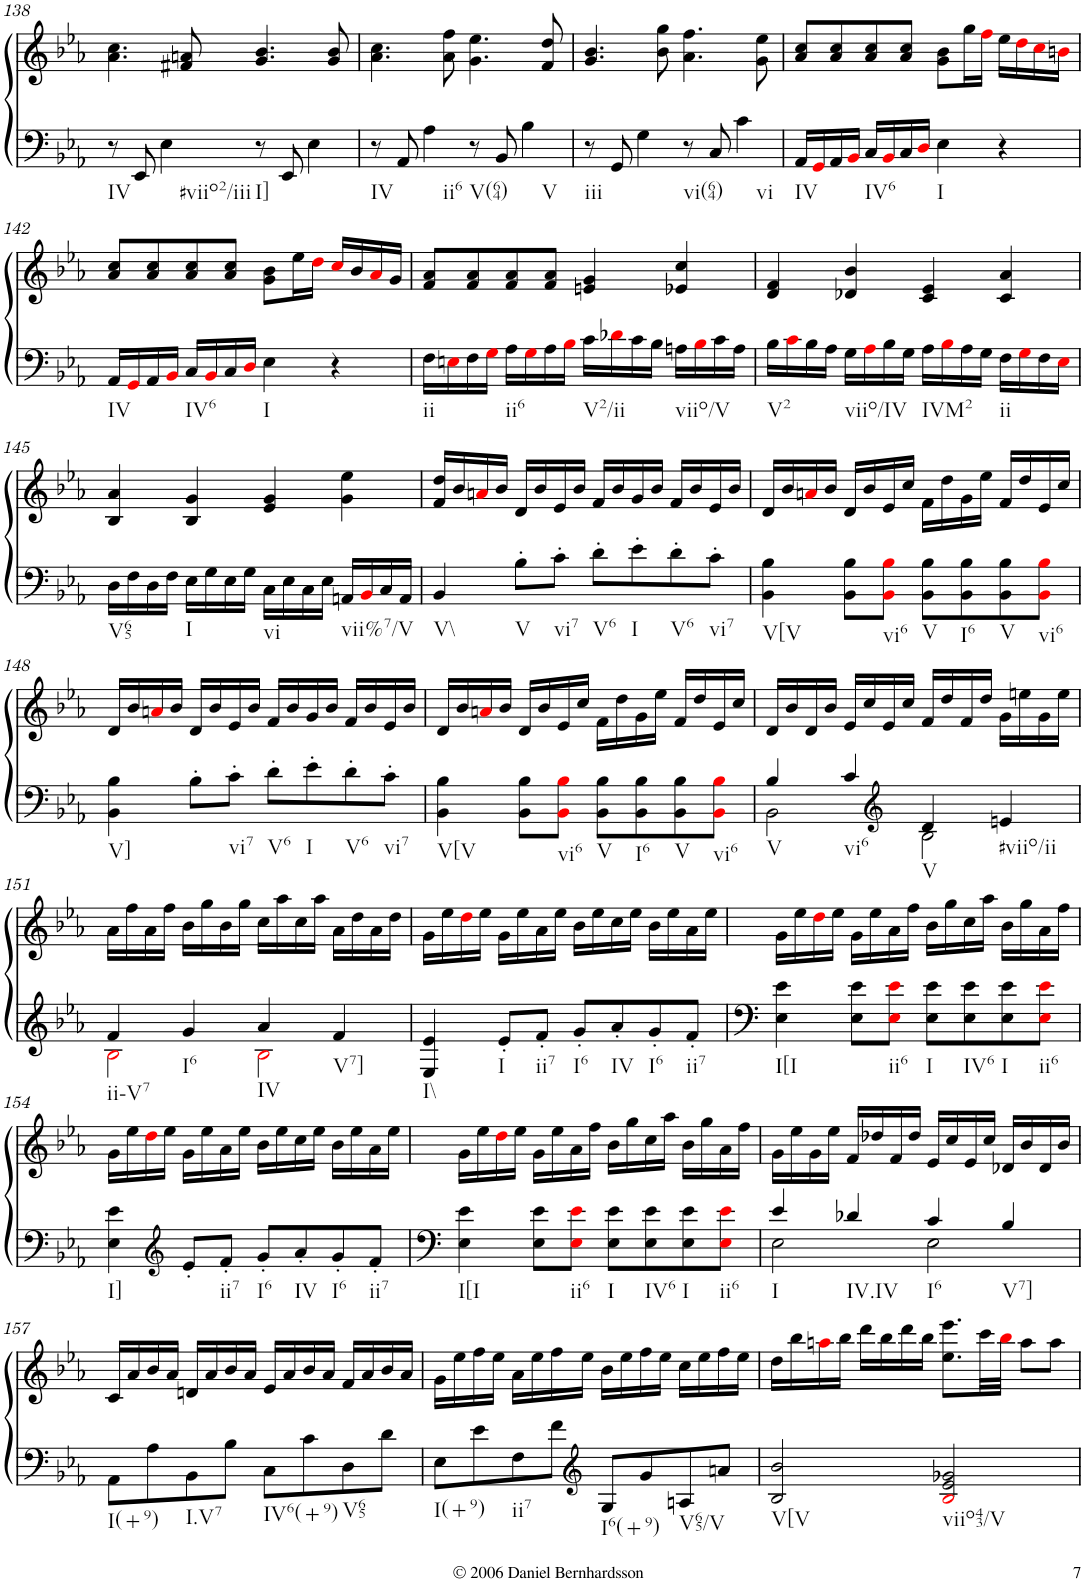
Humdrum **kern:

**kern	**kern
*part1	*part1
*staff2	*staff1
*I"Piano	*
*I'Pno.	*
!!LO:PB:g=z
*clefG2	*clefF4
*k[b-e-a-]	*k[b-e-a-]
*E-:	*E-:
*M4/4	*M4/4
*met(c)	*met(c)
=138	=138
!LO:TX:b:t=IV	!
8r	4.a-\ 4.cc\
8EE-/	.
!LO:TX:b:t=#viio2/iii	!
4E-\	.
.	8f#X/ 8an/
!LO:TX:b:t=I]	!
8r	4.g/ 4.b-/
8EE-/	.
4E-\	.
.	8g/ 8b-/
=139	=139
!LO:TX:b:t=IV	!
8r	4.a-\ 4.cc\
8AA-/	.
!LO:TX:b:t=ii6	!
4A-\	.
.	8a-\ 8ff\
!LO:TX:b:t=V(64)	!
8r	4.g\ 4.ee-\
8BB-/	.
!LO:TX:b:t=V	!
4B-\	.
.	8f/ 8dd/
=140	=140
!LO:TX:b:t=iii	!
8r	4.g/ 4.b-/
8GG/	.
4G\	.
.	8b-\ 8gg\
!LO:TX:b:t=vi(64)	!
8r	4.a-\ 4.ff\
8C/	.
!LO:TX:b:t=vi	!
4c\	.
.	8g\ 8ee-\
=141	=141
!LO:TX:b:t=IV	!
16AA-/LL	8a-/ 8cc/L
16GGi/	.
16AA-/	8a-/ 8cc/
16BB-i/JJ	.
!LO:TX:b:t=IV6	!
16C/LL	8a-/ 8cc/
16BB-i/	.
16C/	8a-/ 8cc/J
16Di/JJ	.
!LO:TX:b:t=I	!
4E-\	8g\ 8b-\L
.	16gg\L
.	16ffi\JJ
4r	16ee-\LL
.	16ddi\
.	16cci\
.	16bni\JJ
!!LO:LB:g=z
=142	=142
!LO:TX:b:t=IV	!
16AA-/LL	8a-/ 8cc/L
16GGi/	.
16AA-/	8a-/ 8cc/
16BB-i/JJ	.
!LO:TX:b:t=IV6	!
16C/LL	8a-/ 8cc/
16BB-i/	.
16C/	8a-/ 8cc/J
16Di/JJ	.
!LO:TX:b:t=I	!
4E-\	8g\ 8b-\L
.	16ee-\L
.	16ddi\JJ
4r	16cci/LL
.	16b-/
.	16a-i/
.	16g/JJ
=143	=143
!LO:TX:b:t=ii	!
16F\LL	8f/ 8a-/L
16Eni\	.
16F\	8f/ 8a-/
16Gi\JJ	.
!LO:TX:b:t=ii6	!
16A-\LL	8f/ 8a-/
16Gi\	.
16A-\	8f/ 8a-/J
16B-i\JJ	.
!LO:TX:b:t=V2/ii	!
16c\LL	4en/ 4g/
16d-Xi\	.
16c\	.
16B-\JJ	.
!LO:TX:b:t=viio/V	!
16An\LL	4e-X/ 4cc/
16B-i\	.
16c\	.
16A\JJ	.
=144	=144
!LO:TX:b:t=V2	!
16B-\LL	4d/ 4f/
16ci\	.
16B-\	.
16A-\JJ	.
!LO:TX:b:t=viio/IV	!
16G\LL	4d-X/ 4b-/
16A-i\	.
16B-\	.
16G\JJ	.
!LO:TX:b:t=IVM2	!
16A-\LL	4c/ 4e-/
16B-i\	.
16A-\	.
16G\JJ	.
!LO:TX:b:t=ii	!
16F\LL	4c/ 4a-/
16Gi\	.
16F\	.
16E-i\JJ	.
!!LO:LB:g=z
=145	=145
!LO:TX:b:t=V65	!
16D\LL	4B-/ 4a-/
16F\	.
16D\	.
16F\JJ	.
!LO:TX:b:t=I	!
16E-\LL	4B-/ 4g/
16G\	.
16E-\	.
16G\JJ	.
!LO:TX:b:t=vi	!
16C\LL	4e-/ 4g/
16E-\	.
16C\	.
16E-\JJ	.
!LO:TX:b:t=vii%7/V	!
16AAn/LL	4g\ 4ee-\
16BB-i/	.
16C/	.
16AA/JJ	.
=146	=146
!LO:TX:b:t=V\\	!
4BB-/	16f/ 16dd/LL
.	16b-/
.	16ani/
.	16b-/JJ
!LO:TX:b:t=V	!
8B-'\L	16d/LL
.	16b-/
!LO:TX:b:t=vi7	!
8c'\J	16e-/
.	16b-/JJ
!LO:TX:b:t=V6	!
8d'\L	16f/LL
.	16b-/
!LO:TX:b:t=I	!
8e-'\	16g/
.	16b-/JJ
!LO:TX:b:t=V6	!
8d'\	16f/LL
.	16b-/
!LO:TX:b:t=vi7	!
8c'\J	16e-/
.	16b-/JJ
=147	=147
!LO:TX:b:t=V[V	!
4BB-\ 4B-\	16d/LL
.	16b-/
.	16ani/
.	16b-/JJ
8BB-\ 8B-\L	16d/LL
.	16b-/
!LO:TX:b:t=vi6	!
8BB-i\ 8B-i\J	16e-/
.	16cc/JJ
!LO:TX:b:t=V	!
8BB-\ 8B-\L	16f\LL
.	16dd\
!LO:TX:b:t=I6	!
8BB-\ 8B-\	16g\
.	16ee-\JJ
!LO:TX:b:t=V	!
8BB-\ 8B-\	16f/LL
.	16dd/
!LO:TX:b:t=vi6	!
8BB-i\ 8B-i\J	16e-/
.	16cc/JJ
!!LO:LB:g=z
=148	=148
!LO:TX:b:t=V]	!
4BB-\ 4B-\	16d/LL
.	16b-/
.	16ani/
.	16b-/JJ
8B-'\L	16d/LL
.	16b-/
!LO:TX:b:t=vi7	!
8c'\J	16e-/
.	16b-/JJ
!LO:TX:b:t=V6	!
8d'\L	16f/LL
.	16b-/
!LO:TX:b:t=I	!
8e-'\	16g/
.	16b-/JJ
!LO:TX:b:t=V6	!
8d'\	16f/LL
.	16b-/
!LO:TX:b:t=vi7	!
8c'\J	16e-/
.	16b-/JJ
=149	=149
!LO:TX:b:t=V[V	!
4BB-\ 4B-\	16d/LL
.	16b-/
.	16ani/
.	16b-/JJ
8BB-\ 8B-\L	16d/LL
.	16b-/
!LO:TX:b:t=vi6	!
8BB-i\ 8B-i\J	16e-/
.	16cc/JJ
!LO:TX:b:t=V	!
8BB-\ 8B-\L	16f\LL
.	16dd\
!LO:TX:b:t=I6	!
8BB-\ 8B-\	16g\
.	16ee-\JJ
!LO:TX:b:t=V	!
8BB-\ 8B-\	16f/LL
.	16dd/
!LO:TX:b:t=vi6	!
8BB-i\ 8B-i\J	16e-/
.	16cc/JJ
=150	=150
*^	*
!LO:TX:b:t=V	!	!
4B-/	2BB-\	16d/LL
.	.	16b-/
.	.	16d/
.	.	16b-/JJ
!LO:TX:b:t=vi6	!	!
4c/	.	16e-/LL
.	.	16cc/
*clefG2	*	*
.	.	16e-/
.	.	16cc/JJ
!LO:TX:b:t=V	!	!
4d/	2B-\	16f/LL
.	.	16dd/
.	.	16f/
.	.	16dd/JJ
!LO:TX:b:t=#viio/ii	!	!
4en/	.	16g\LL
.	.	16een\
.	.	16g\
.	.	16ee\JJ
!!LO:LB:g=z
=151	=151	=151
!LO:TX:b:t=ii-V7	!	!
4f/	2B-i\	16a-\LL
.	.	16ff\
.	.	16a-\
.	.	16ff\JJ
!LO:TX:b:t=I6	!	!
4g/	.	16b-\LL
.	.	16gg\
.	.	16b-\
.	.	16gg\JJ
!LO:TX:b:t=IV	!	!
4a-/	2B-i\	16cc\LL
.	.	16aa-\
.	.	16cc\
.	.	16aa-\JJ
!LO:TX:b:t=V7]	!	!
4f/	.	16a-\LL
.	.	16dd\
.	.	16a-\
.	.	16dd\JJ
*v	*v	*
=152	=152
!LO:TX:b:t=I\\	!
4E-/ 4e-/	16g\LL
.	16ee-\
.	16ddi\
.	16ee-\JJ
!LO:TX:b:t=I	!
8e-'/L	16g\LL
.	16ee-\
!LO:TX:b:t=ii7	!
8f'/J	16a-\
.	16ee-\JJ
!LO:TX:b:t=I6	!
8g'/L	16b-\LL
.	16ee-\
!LO:TX:b:t=IV	!
8a-'/	16cc\
.	16ee-\JJ
!LO:TX:b:t=I6	!
8g'/	16b-\LL
.	16ee-\
!LO:TX:b:t=ii7	!
8f'/J	16a-\
.	16ee-\JJ
=153	=153
!LO:TX:b:t=I[I	!
4E-\ 4e-\	16g\LL
.	16ee-\
.	16ddi\
.	16ee-\JJ
8E-\ 8e-\L	16g\LL
.	16ee-\
!LO:TX:b:t=ii6	!
8E-i\ 8e-i\J	16a-\
.	16ff\JJ
!LO:TX:b:t=I	!
8E-\ 8e-\L	16b-\LL
.	16gg\
!LO:TX:b:t=IV6	!
8E-\ 8e-\	16cc\
.	16aa-\JJ
!LO:TX:b:t=I	!
8E-\ 8e-\	16b-\LL
.	16gg\
!LO:TX:b:t=ii6	!
8E-i\ 8e-i\J	16a-\
.	16ff\JJ
!!LO:LB:g=z
=154	=154
!LO:TX:b:t=I]	!
4E-\ 4e-\	16g\LL
.	16ee-\
.	16ddi\
*clefG2	*
.	16ee-\JJ
8e-'/L	16g\LL
.	16ee-\
!LO:TX:b:t=ii7	!
8f'/J	16a-\
.	16ee-\JJ
!LO:TX:b:t=I6	!
8g'/L	16b-\LL
.	16ee-\
!LO:TX:b:t=IV	!
8a-'/	16cc\
.	16ee-\JJ
!LO:TX:b:t=I6	!
8g'/	16b-\LL
.	16ee-\
!LO:TX:b:t=ii7	!
8f'/J	16a-\
.	16ee-\JJ
=155	=155
!LO:TX:b:t=I[I	!
4E-\ 4e-\	16g\LL
.	16ee-\
.	16ddi\
.	16ee-\JJ
8E-\ 8e-\L	16g\LL
.	16ee-\
!LO:TX:b:t=ii6	!
8E-i\ 8e-i\J	16a-\
.	16ff\JJ
!LO:TX:b:t=I	!
8E-\ 8e-\L	16b-\LL
.	16gg\
!LO:TX:b:t=IV6	!
8E-\ 8e-\	16cc\
.	16aa-\JJ
!LO:TX:b:t=I	!
8E-\ 8e-\	16b-\LL
.	16gg\
!LO:TX:b:t=ii6	!
8E-i\ 8e-i\J	16a-\
.	16ff\JJ
=156	=156
*^	*
!LO:TX:b:t=I	!	!
4e-/	2E-\	16g\LL
.	.	16ee-\
.	.	16g\
.	.	16ee-\JJ
!LO:TX:b:t=IV.IV	!	!
4d-X/	.	16f/LL
.	.	16dd-X/
.	.	16f/
.	.	16dd-/JJ
!LO:TX:b:t=I6	!	!
4c/	2E-\	16e-/LL
.	.	16cc/
.	.	16e-/
.	.	16cc/JJ
!LO:TX:b:t=V7]	!	!
4B-/	.	16d-X/LL
.	.	16b-/
.	.	16d-/
.	.	16b-/JJ
*v	*v	*
!!LO:LB:g=z
=157	=157
!LO:TX:b:t=I(+9)	!
8AA-\L	16c/LL
.	16a-/
8A-\	16b-/
.	16a-/JJ
!LO:TX:b:t=I.V7	!
8BB-\	16dn/LL
.	16a-/
8B-\J	16b-/
.	16a-/JJ
!LO:TX:b:t=IV6(+9)	!
8C\L	16e-/LL
.	16a-/
8c\	16b-/
.	16a-/JJ
!LO:TX:b:t=V65	!
8D\	16f/LL
.	16a-/
8d\J	16b-/
.	16a-/JJ
=158	=158
!LO:TX:b:t=I(+9)	!
8E-\L	16g\LL
.	16ee-\
8e-\	16ff\
.	16ee-\JJ
!LO:TX:b:t=ii7	!
8F\	16a-\LL
.	16ee-\
8f\J	16ff\
*clefG2	*
.	16ee-\JJ
!LO:TX:b:t=I6(+9)	!
8G/L	16b-\LL
.	16ee-\
8g/	16ff\
.	16ee-\JJ
!LO:TX:b:t=V65/V	!
8An/	16cc\LL
.	16ee-\
8an/J	16ff\
.	16ee-\JJ
=159	=159
!LO:TX:b:t=V[V	!
2B-/ 2b-/	16dd\LL
.	16bb-\
.	16aani\
.	16bb-\JJ
.	16ddd\LL
.	16bb-\
.	16ddd\
.	16bb-\JJ
!LO:TX:b:t=viio43/V	!
2B-i/ 2e-/ 2g-X/	8.ee-\ 8.eee-\L
.	32ccc\LL
.	32bb-i\JJJ
.	8aa\L
.	8aa\J
=	=
*-	*-
